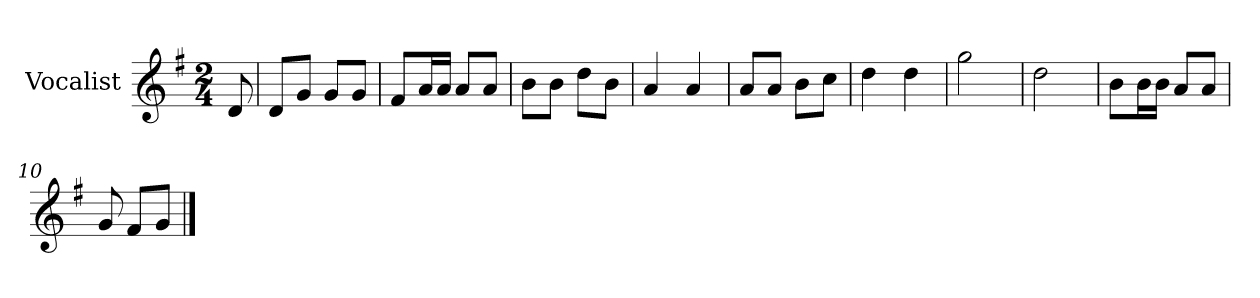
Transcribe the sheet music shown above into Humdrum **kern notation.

**kern
*part1
*staff1
*I"Vocalist
*k[f#]
*G:
*M2/4
=
8d
=1
8dL
8gJ
8gL
8gJ
=2
8f#L
16aL
16aJJ
8aL
8aJ
=3
8bL
8bJ
8ddL
8bJ
=4
4a
4a
=5
8aL
8aJ
8bL
8ccJ
=6
4dd
4dd
=7
2gg
=8
2dd
=9
8bL
16bL
16bJJ
8aL
8aJ
=10
8g
8f#L
8gJ
==
*-
